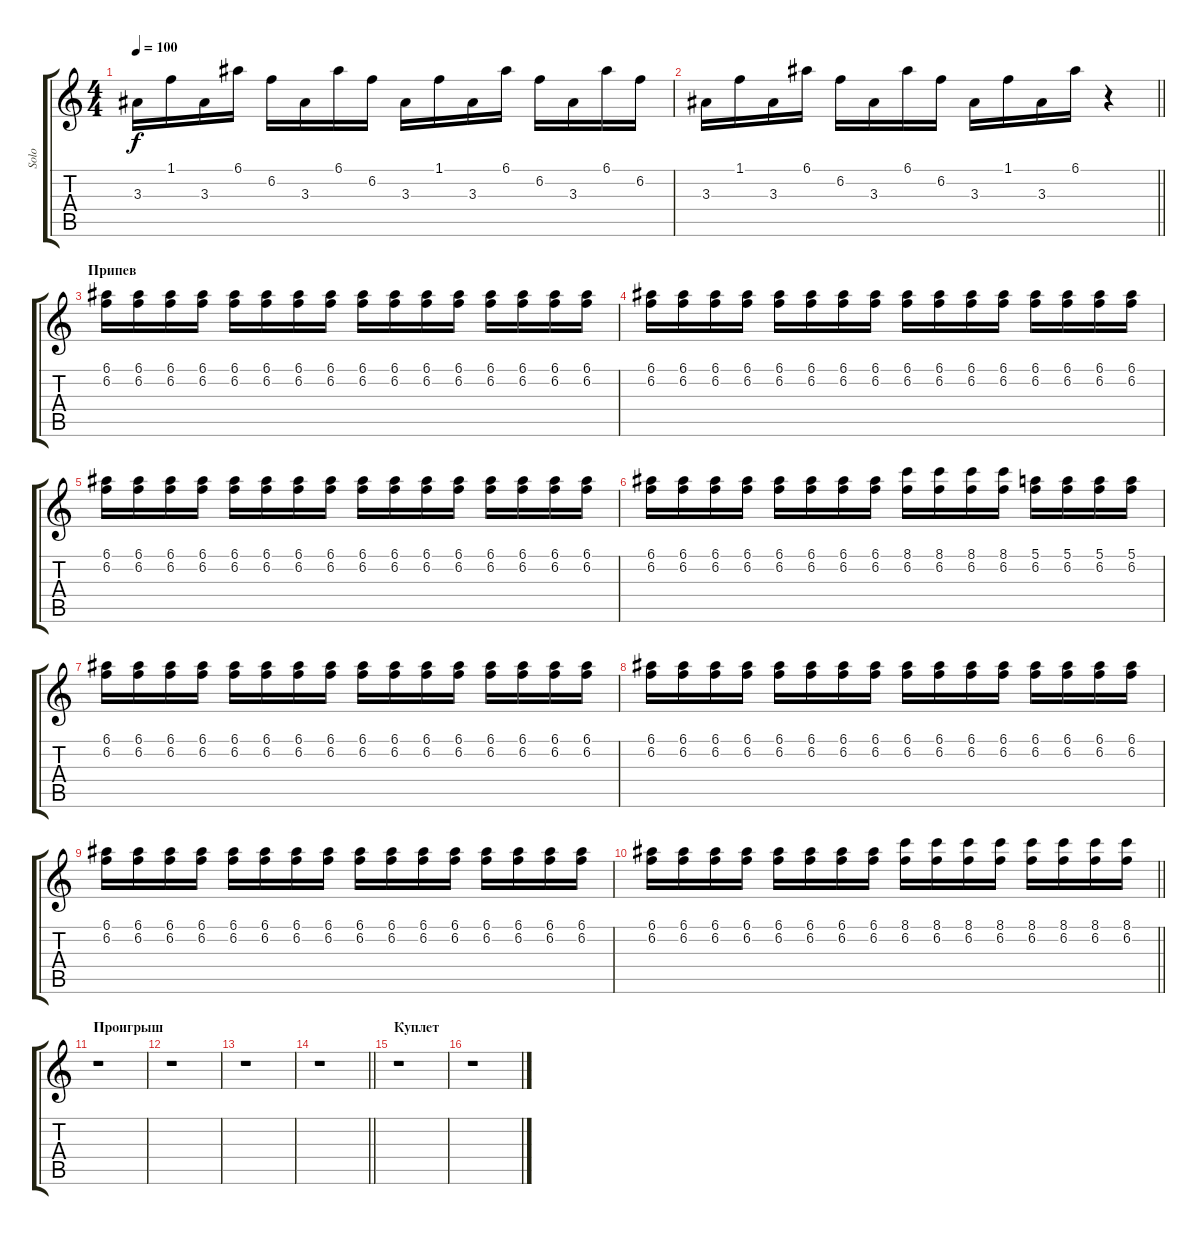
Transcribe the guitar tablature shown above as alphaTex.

\track ("Solo" "Solo") {instrument distortionguitar}
\staff {score tabs}
\tuning (E4 B3 G3 D3 A2 D2) {hide}
\ts (4 4)
\tempo 100
\clef g2
\ks c
3.3.16{dy f} 1.1.16 3.3.16 6.1.16 6.2.16 3.3.16 6.1.16 6.2.16 3.3.16 1.1.16 3.3.16 6.1.16 6.2.16 3.3.16 6.1.16 6.2.16 |
\barLineRight lightlight
3.3.16 1.1.16 3.3.16 6.1.16 6.2.16 3.3.16 6.1.16 6.2.16 3.3.16 1.1.16 3.3.16 6.1.16 r.4 |
\section ("" "Припев")
(6.1 6.2).16 (6.1 6.2).16 (6.1 6.2).16 (6.1 6.2).16 (6.1 6.2).16 (6.1 6.2).16 (6.1 6.2).16 (6.1 6.2).16 (6.1 6.2).16 (6.1 6.2).16 (6.1 6.2).16 (6.1 6.2).16 (6.1 6.2).16 (6.1 6.2).16 (6.1 6.2).16 (6.1 6.2).16 |
(6.1 6.2).16 (6.1 6.2).16 (6.1 6.2).16 (6.1 6.2).16 (6.1 6.2).16 (6.1 6.2).16 (6.1 6.2).16 (6.1 6.2).16 (6.1 6.2).16 (6.1 6.2).16 (6.1 6.2).16 (6.1 6.2).16 (6.1 6.2).16 (6.1 6.2).16 (6.1 6.2).16 (6.1 6.2).16 |
(6.1 6.2).16 (6.1 6.2).16 (6.1 6.2).16 (6.1 6.2).16 (6.1 6.2).16 (6.1 6.2).16 (6.1 6.2).16 (6.1 6.2).16 (6.1 6.2).16 (6.1 6.2).16 (6.1 6.2).16 (6.1 6.2).16 (6.1 6.2).16 (6.1 6.2).16 (6.1 6.2).16 (6.1 6.2).16 |
(6.1 6.2).16 (6.1 6.2).16 (6.1 6.2).16 (6.1 6.2).16 (6.1 6.2).16 (6.1 6.2).16 (6.1 6.2).16 (6.1 6.2).16 (8.1 6.2).16 (8.1 6.2).16 (8.1 6.2).16 (8.1 6.2).16 (5.1 6.2).16 (5.1 6.2).16 (5.1 6.2).16 (5.1 6.2).16 |
(6.1 6.2).16 (6.1 6.2).16 (6.1 6.2).16 (6.1 6.2).16 (6.1 6.2).16 (6.1 6.2).16 (6.1 6.2).16 (6.1 6.2).16 (6.1 6.2).16 (6.1 6.2).16 (6.1 6.2).16 (6.1 6.2).16 (6.1 6.2).16 (6.1 6.2).16 (6.1 6.2).16 (6.1 6.2).16 |
(6.1 6.2).16 (6.1 6.2).16 (6.1 6.2).16 (6.1 6.2).16 (6.1 6.2).16 (6.1 6.2).16 (6.1 6.2).16 (6.1 6.2).16 (6.1 6.2).16 (6.1 6.2).16 (6.1 6.2).16 (6.1 6.2).16 (6.1 6.2).16 (6.1 6.2).16 (6.1 6.2).16 (6.1 6.2).16 |
(6.1 6.2).16 (6.1 6.2).16 (6.1 6.2).16 (6.1 6.2).16 (6.1 6.2).16 (6.1 6.2).16 (6.1 6.2).16 (6.1 6.2).16 (6.1 6.2).16 (6.1 6.2).16 (6.1 6.2).16 (6.1 6.2).16 (6.1 6.2).16 (6.1 6.2).16 (6.1 6.2).16 (6.1 6.2).16 |
\barLineRight lightlight
(6.1 6.2).16 (6.1 6.2).16 (6.1 6.2).16 (6.1 6.2).16 (6.1 6.2).16 (6.1 6.2).16 (6.1 6.2).16 (6.1 6.2).16 (8.1 6.2).16 (8.1 6.2).16 (8.1 6.2).16 (8.1 6.2).16 (8.1 6.2).16 (8.1 6.2).16 (8.1 6.2).16 (8.1 6.2).16 |
\section ("" "Проигрыш")
r.1 |
r.1 |
r.1 |
\barLineRight lightlight
r.1 |
\section ("" "Куплет")
r.1 |
r.1
